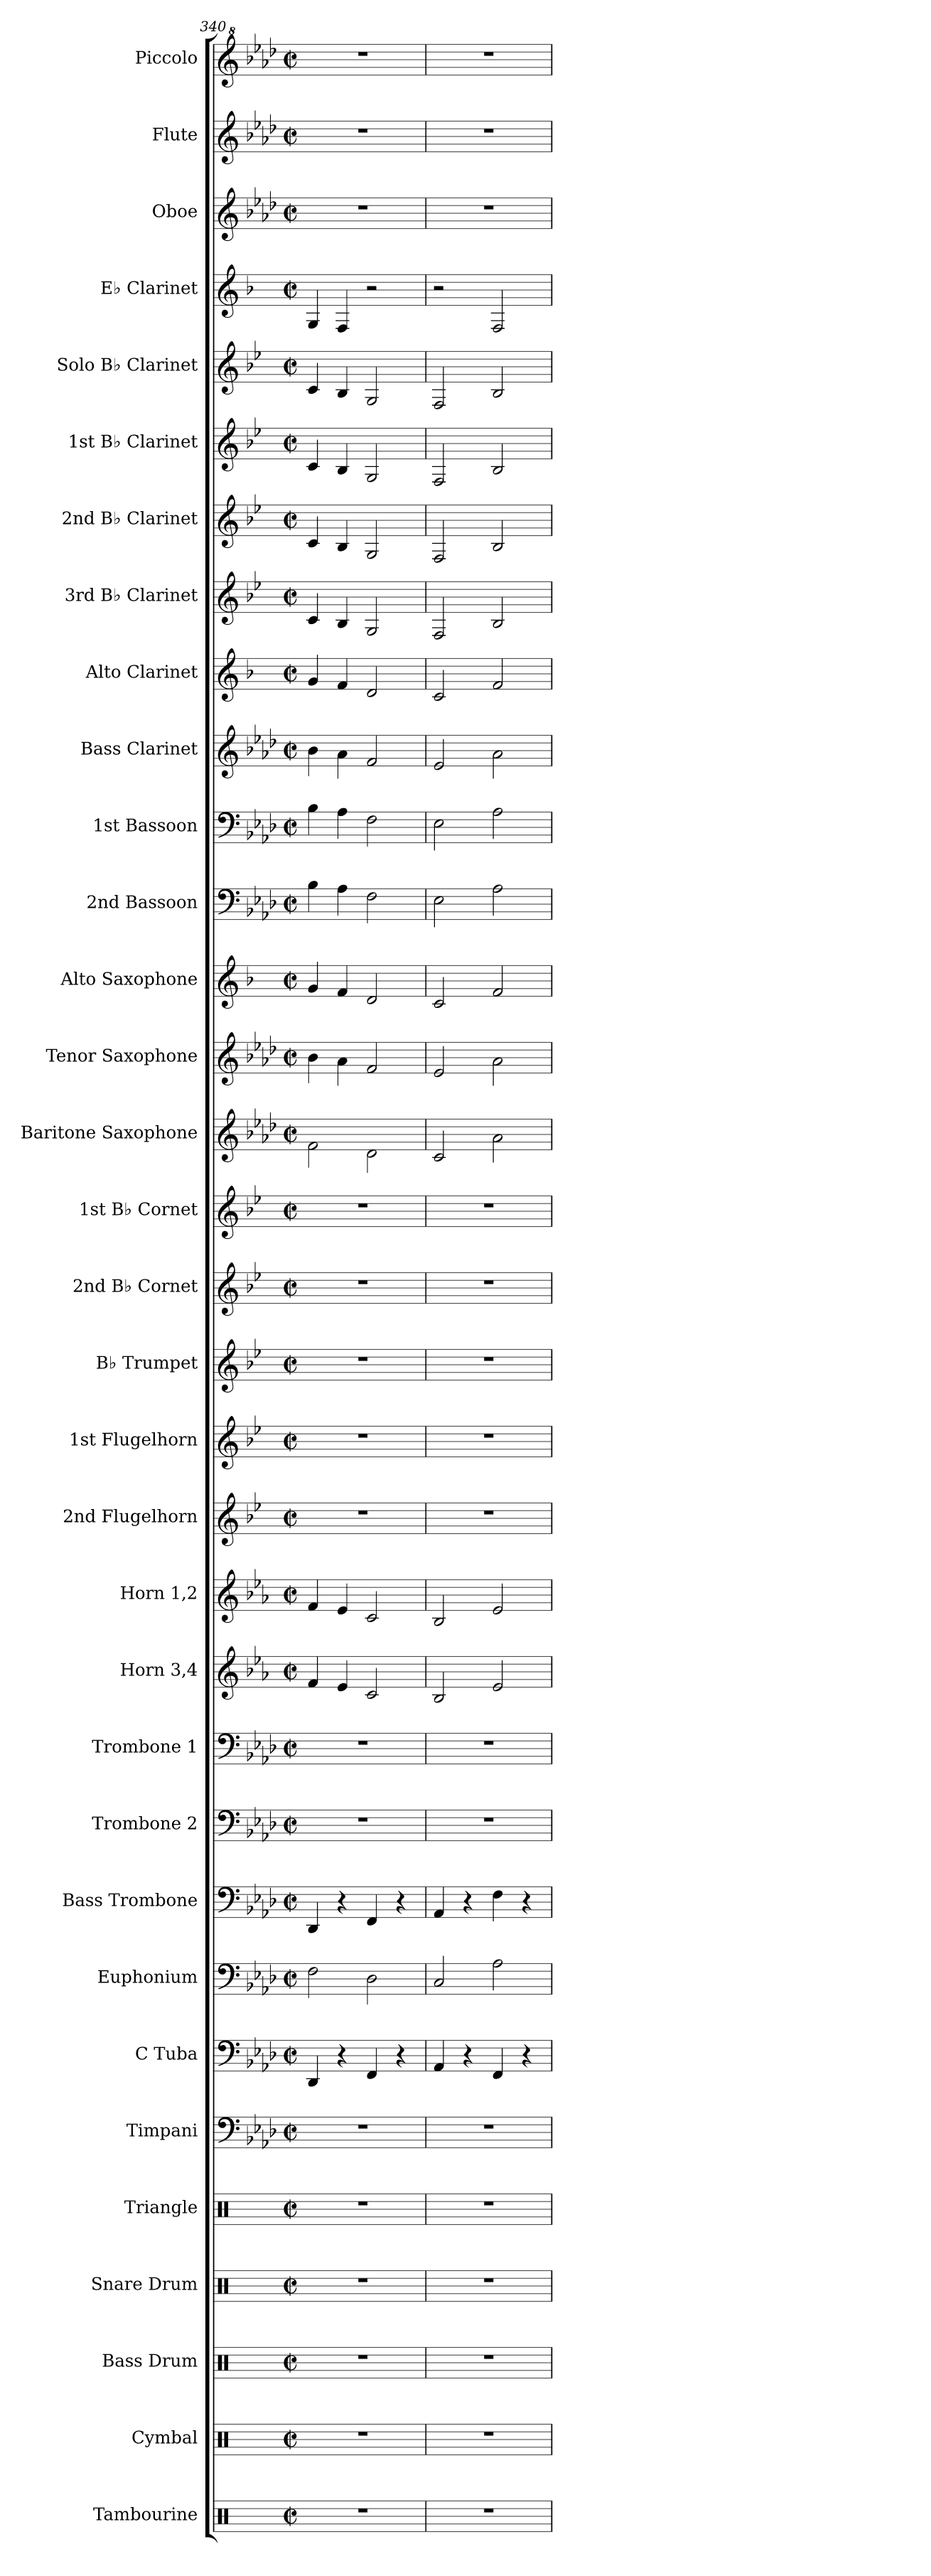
**kern	**kern	**kern	**kern	**kern	**kern	**kern	**kern	**kern	**kern	**kern	**kern	**kern	**kern	**kern	**kern	**kern	**kern	**kern	**kern	**kern	**kern	**kern	**kern	**kern	**kern	**kern	**kern	**kern	**kern	**kern	**kern	**kern
*part33	*part32	*part31	*part30	*part29	*part28	*part27	*part26	*part25	*part24	*part23	*part22	*part21	*part20	*part19	*part18	*part17	*part16	*part15	*part14	*part13	*part12	*part11	*part10	*part9	*part8	*part7	*part6	*part5	*part4	*part3	*part2	*part1
*staff33	*staff32	*staff31	*staff30	*staff29	*staff28	*staff27	*staff26	*staff25	*staff24	*staff23	*staff22	*staff21	*staff20	*staff19	*staff18	*staff17	*staff16	*staff15	*staff14	*staff13	*staff12	*staff11	*staff10	*staff9	*staff8	*staff7	*staff6	*staff5	*staff4	*staff3	*staff2	*staff1
*I"Tambourine	*I"Cymbal	*I"Bass Drum	*I"Snare Drum	*I"Triangle	*I"Timpani	*I"C Tuba	*I"Euphonium	*I"Bass Trombone	*I"Trombone 2	*I"Trombone 1	*I"Horn 3,4	*I"Horn 1,2	*I"2nd Flugelhorn	*I"1st Flugelhorn	*I"B♭ Trumpet	*I"2nd B♭ Cornet	*I"1st B♭ Cornet	*I"Baritone Saxophone	*I"Tenor Saxophone	*I"Alto Saxophone	*I"2nd Bassoon	*I"1st Bassoon	*I"Bass Clarinet	*I"Alto Clarinet	*I"3rd B♭ Clarinet	*I"2nd B♭ Clarinet	*I"1st B♭ Clarinet	*I"Solo B♭ Clarinet	*I"E♭ Clarinet	*I"Oboe	*I"Flute	*I"Piccolo
*I'Tamb.	*I'Cym.	*I'B. Dr.	*I'Sn. Dr.	*I'Trgl.	*I'Timp.	*I'C Tu.	*I'Eu.	*I'B. Trb.	*I'Trb. 2	*I'Trb. 1	*I'Hn. 3,4	*I'Hn. 1,2	*I'2nd Flghn.	*I'1st Flghn.	*I'B♭ Tpt.	*I'2nd B♭ Cnt.	*I'1st B♭ Cnt.	*I'Bar. Sax.	*I'T. Sax.	*I'A. Sax.	*I'2nd Bsn.	*I'1st Bsn.	*I'B. Cl.	*I'A. Cl.	*I'3rd B♭ Cl.	*I'2nd B♭ Cl.	*I'1st B♭ Cl.	*I'Solo B♭ Cl.	*I'E♭ Cl.	*I'Ob.	*I'Fl.	*I'Picc.
*clefX	*clefX	*clefX	*clefX	*clefX	*clefF4	*clefF4	*clefF4	*clefF4	*clefF4	*clefF4	*clefG2	*clefG2	*clefG2	*clefG2	*clefG2	*clefG2	*clefG2	*clefG2	*clefG2	*clefG2	*clefF4	*clefF4	*clefG2	*clefG2	*clefG2	*clefG2	*clefG2	*clefG2	*clefG2	*clefG2	*clefG2	*clefG^2
*	*	*	*	*	*	*	*	*	*	*	*ITrd4c7	*ITrd4c7	*ITrd1c2	*ITrd1c2	*ITrd1c2	*ITrd1c2	*ITrd1c2	*ITrd12c21	*ITrd8c14	*ITrd5c9	*	*	*ITrd8c14	*ITrd5c9	*ITrd1c2	*ITrd1c2	*ITrd1c2	*ITrd1c2	*ITrd-2c-3	*	*	*ITrd-7c-12
*k[]	*k[]	*k[]	*k[]	*k[]	*k[b-e-a-d-]	*k[b-e-a-d-]	*k[b-e-a-d-]	*k[b-e-a-d-]	*k[b-e-a-d-]	*k[b-e-a-d-]	*k[b-e-a-d-]	*k[b-e-a-d-]	*k[b-e-a-d-]	*k[b-e-a-d-]	*k[b-e-a-d-]	*k[b-e-a-d-]	*k[b-e-a-d-]	*k[b-e-a-d-]	*k[b-e-a-d-]	*k[b-e-a-d-]	*k[b-e-a-d-]	*k[b-e-a-d-]	*k[b-e-a-d-]	*k[b-e-a-d-]	*k[b-e-a-d-]	*k[b-e-a-d-]	*k[b-e-a-d-]	*k[b-e-a-d-]	*k[b-e-a-d-]	*k[b-e-a-d-]	*k[b-e-a-d-]	*k[b-e-a-d-]
*C:	*C:	*C:	*C:	*C:	*A-:	*A-:	*A-:	*A-:	*A-:	*A-:	*A-:	*A-:	*A-:	*A-:	*A-:	*A-:	*A-:	*A-:	*A-:	*A-:	*A-:	*A-:	*A-:	*A-:	*A-:	*A-:	*A-:	*A-:	*A-:	*A-:	*A-:	*A-:
*M2/2	*M2/2	*M2/2	*M2/2	*M2/2	*M2/2	*M2/2	*M2/2	*M2/2	*M2/2	*M2/2	*M2/2	*M2/2	*M2/2	*M2/2	*M2/2	*M2/2	*M2/2	*M2/2	*M2/2	*M2/2	*M2/2	*M2/2	*M2/2	*M2/2	*M2/2	*M2/2	*M2/2	*M2/2	*M2/2	*M2/2	*M2/2	*M2/2
*met(c|)	*met(c|)	*met(c|)	*met(c|)	*met(c|)	*met(c|)	*met(c|)	*met(c|)	*met(c|)	*met(c|)	*met(c|)	*met(c|)	*met(c|)	*met(c|)	*met(c|)	*met(c|)	*met(c|)	*met(c|)	*met(c|)	*met(c|)	*met(c|)	*met(c|)	*met(c|)	*met(c|)	*met(c|)	*met(c|)	*met(c|)	*met(c|)	*met(c|)	*met(c|)	*met(c|)	*met(c|)	*met(c|)
=340	=340	=340	=340	=340	=340	=340	=340	=340	=340	=340	=340	=340	=340	=340	=340	=340	=340	=340	=340	=340	=340	=340	=340	=340	=340	=340	=340	=340	=340	=340	=340	=340
1r	1r	1r	1r	1r	1r	4DD-/	2F\	4DD-/	1r	1r	4B-/	4B-/	1r	1r	1r	1r	1r	2F\	4B-\	4B-/	4B-\	4B-\	4B-\	4B-/	4B-/	4B-/	4B-/	4B-/	4B-/	1r	1r	1r
.	.	.	.	.	.	4r	.	4r	.	.	4A-/	4A-/	.	.	.	.	.	.	4A-\	4A-/	4A-\	4A-\	4A-\	4A-/	4A-/	4A-/	4A-/	4A-/	4A-/	.	.	.
.	.	.	.	.	.	4FF/	2D-\	4FF/	.	.	2F/	2F/	.	.	.	.	.	2D-\	2F/	2F/	2F\	2F\	2F/	2F/	2F/	2F/	2F/	2F/	2r	.	.	.
.	.	.	.	.	.	4r	.	4r	.	.	.	.	.	.	.	.	.	.	.	.	.	.	.	.	.	.	.	.	.	.	.	.
=341	=341	=341	=341	=341	=341	=341	=341	=341	=341	=341	=341	=341	=341	=341	=341	=341	=341	=341	=341	=341	=341	=341	=341	=341	=341	=341	=341	=341	=341	=341	=341	=341
1r	1r	1r	1r	1r	1r	4AA-/	2C/	4AA-/	1r	1r	2E-/	2E-/	1r	1r	1r	1r	1r	2C/	2E-/	2E-/	2E-\	2E-\	2E-/	2E-/	2E-/	2E-/	2E-/	2E-/	2r	1r	1r	1r
.	.	.	.	.	.	4r	.	4r	.	.	.	.	.	.	.	.	.	.	.	.	.	.	.	.	.	.	.	.	.	.	.	.
.	.	.	.	.	.	4FF/	2A-\	4F\	.	.	2A-/	2A-/	.	.	.	.	.	2A-\	2A-\	2A-/	2A-\	2A-\	2A-\	2A-/	2A-/	2A-/	2A-/	2A-/	2A-/	.	.	.
.	.	.	.	.	.	4r	.	4r	.	.	.	.	.	.	.	.	.	.	.	.	.	.	.	.	.	.	.	.	.	.	.	.
=	=	=	=	=	=	=	=	=	=	=	=	=	=	=	=	=	=	=	=	=	=	=	=	=	=	=	=	=	=	=	=	=
*-	*-	*-	*-	*-	*-	*-	*-	*-	*-	*-	*-	*-	*-	*-	*-	*-	*-	*-	*-	*-	*-	*-	*-	*-	*-	*-	*-	*-	*-	*-	*-	*-
